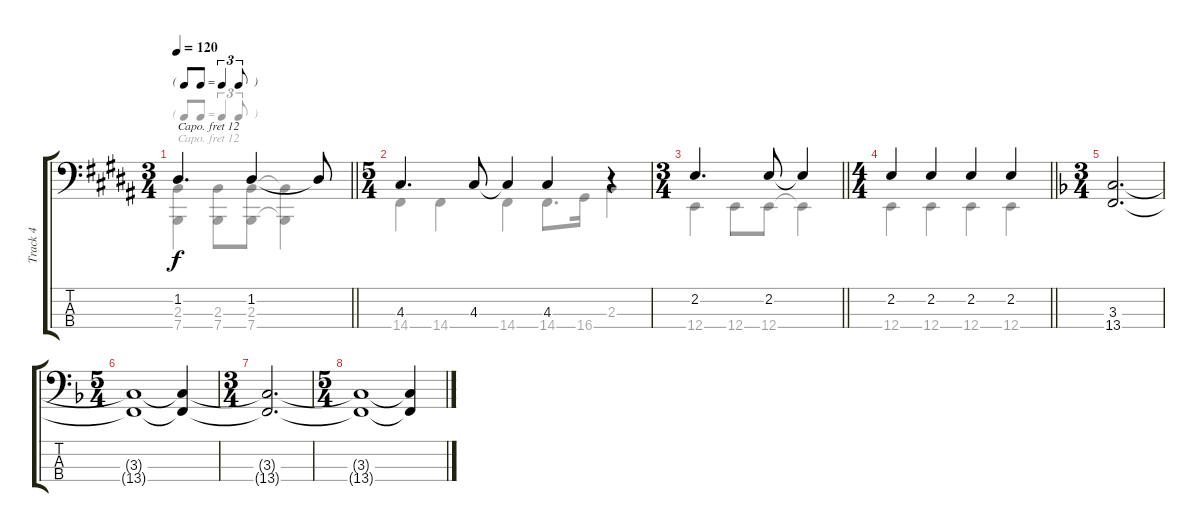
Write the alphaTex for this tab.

\track ("Track 4" "Track 4") {instrument acousticgrandpiano}
\staff {score tabs}
\capo 12
\tuning (G2 D2 A1 E0) {hide}
\voice
\ts (3 4)
\tf triplet8th
\tempo 120
\clef f4
\barLineRight lightlight
\ks b
1.2.4{d dy f} 1.2.4 1.2{t}.8 |
\ts (5 4)
4.3.4{d} 4.3.8 4.3{t}.4 4.3.4 r.4 |
\ts (3 4)
\barLineRight lightlight
2.2.4{d} 2.2.8 2.2{t}.4 |
\ts (4 4)
\barLineRight lightlight
2.2.4 2.2.4 2.2.4 2.2.4 |
\ts (3 4)
\ks f
(3.3 13.4).2{d} |
\ts (5 4)
(3.3{t} 13.4{t}).1 (3.3{t} 13.4{t}).4 |
\ts (3 4)
(3.3{t} 13.4{t}).2{d} |
\ts (5 4)
(3.3{t} 13.4{t}).1 (3.3{t} 13.4{t}).4 |
|
\voice
\clef f4
\ottava regular
\simile none
\barLineRight lightlight
\ks b
(2.3 7.4).4{dy f} (2.3 7.4).8 (2.3 7.4).8 (2.3{t} 7.4{t}).4 |
14.4.4 14.4.4 14.4.4 14.4.8{d} 16.4.16 2.3.4 |
\barLineRight lightlight
12.4.4 12.4.8 12.4.8 12.4{t}.4 |
\barLineRight lightlight
12.4.4 12.4.4 12.4.4 12.4.4 |
\ks f
|
|
|
|
|
